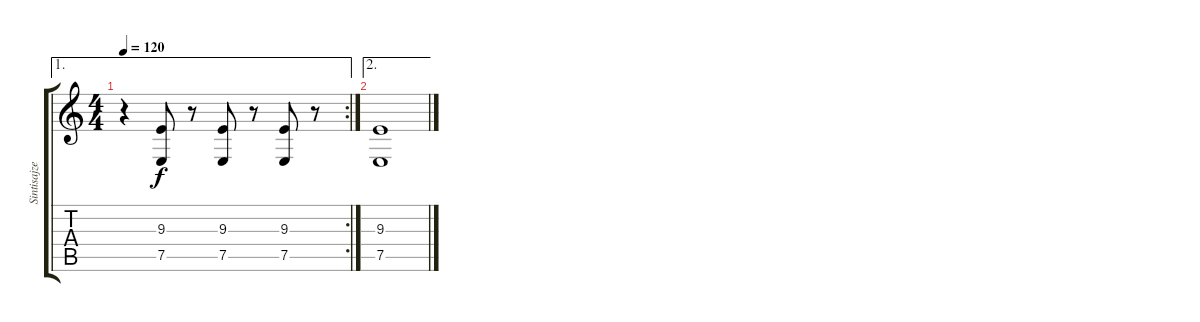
\track ("Sintisajzer" "Sintisajze") {instrument synthstrings1}
\staff {score tabs}
\tuning (E4 B3 G3 D3 A2 E2) {hide}
\ae 1
\rc 2
\ts (4 4)
\tempo 120
\clef g2
\ks c
r.4{dy f} (9.3 7.5).8 r.8 (9.3 7.5).8 r.8 (9.3 7.5).8 r.8 |
\ae 2
(9.3 7.5).1
